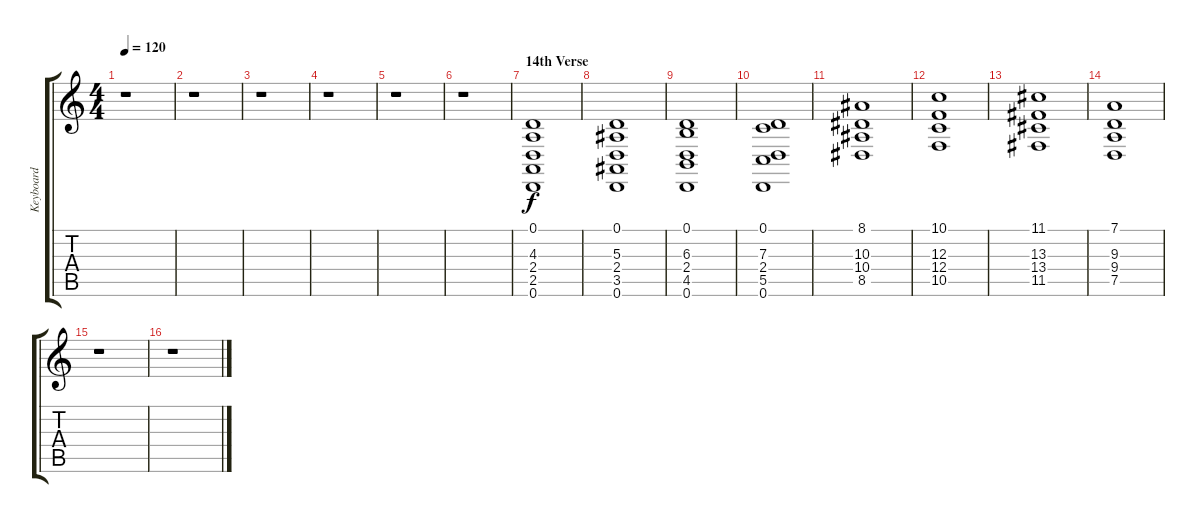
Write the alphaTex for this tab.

\track ("Keyboard" "Keyboard") {instrument choiraahs}
\staff {score tabs}
\tuning (D4 A3 F3 C3 G2 D2) {hide}
\ts (4 4)
\tempo 120
\clef g2
\ks c
r.1{dy f} |
r.1 |
r.1 |
r.1 |
r.1 |
r.1 |
\section ("" "14th Verse")
(0.1 4.3 2.4 2.5 0.6).1{volume 11 instrument choiraahs} |
(0.1 5.3 2.4 3.5 0.6).1 |
(0.1 6.3 2.4 4.5 0.6).1 |
(0.1 7.3 2.4 5.5 0.6).1 |
(8.1 10.3 10.4 8.5).1 |
(10.1 12.3 12.4 10.5).1 |
(11.1 13.3 13.4 11.5).1 |
(7.1 9.3 9.4 7.5).1 |
r.1 |
r.1
